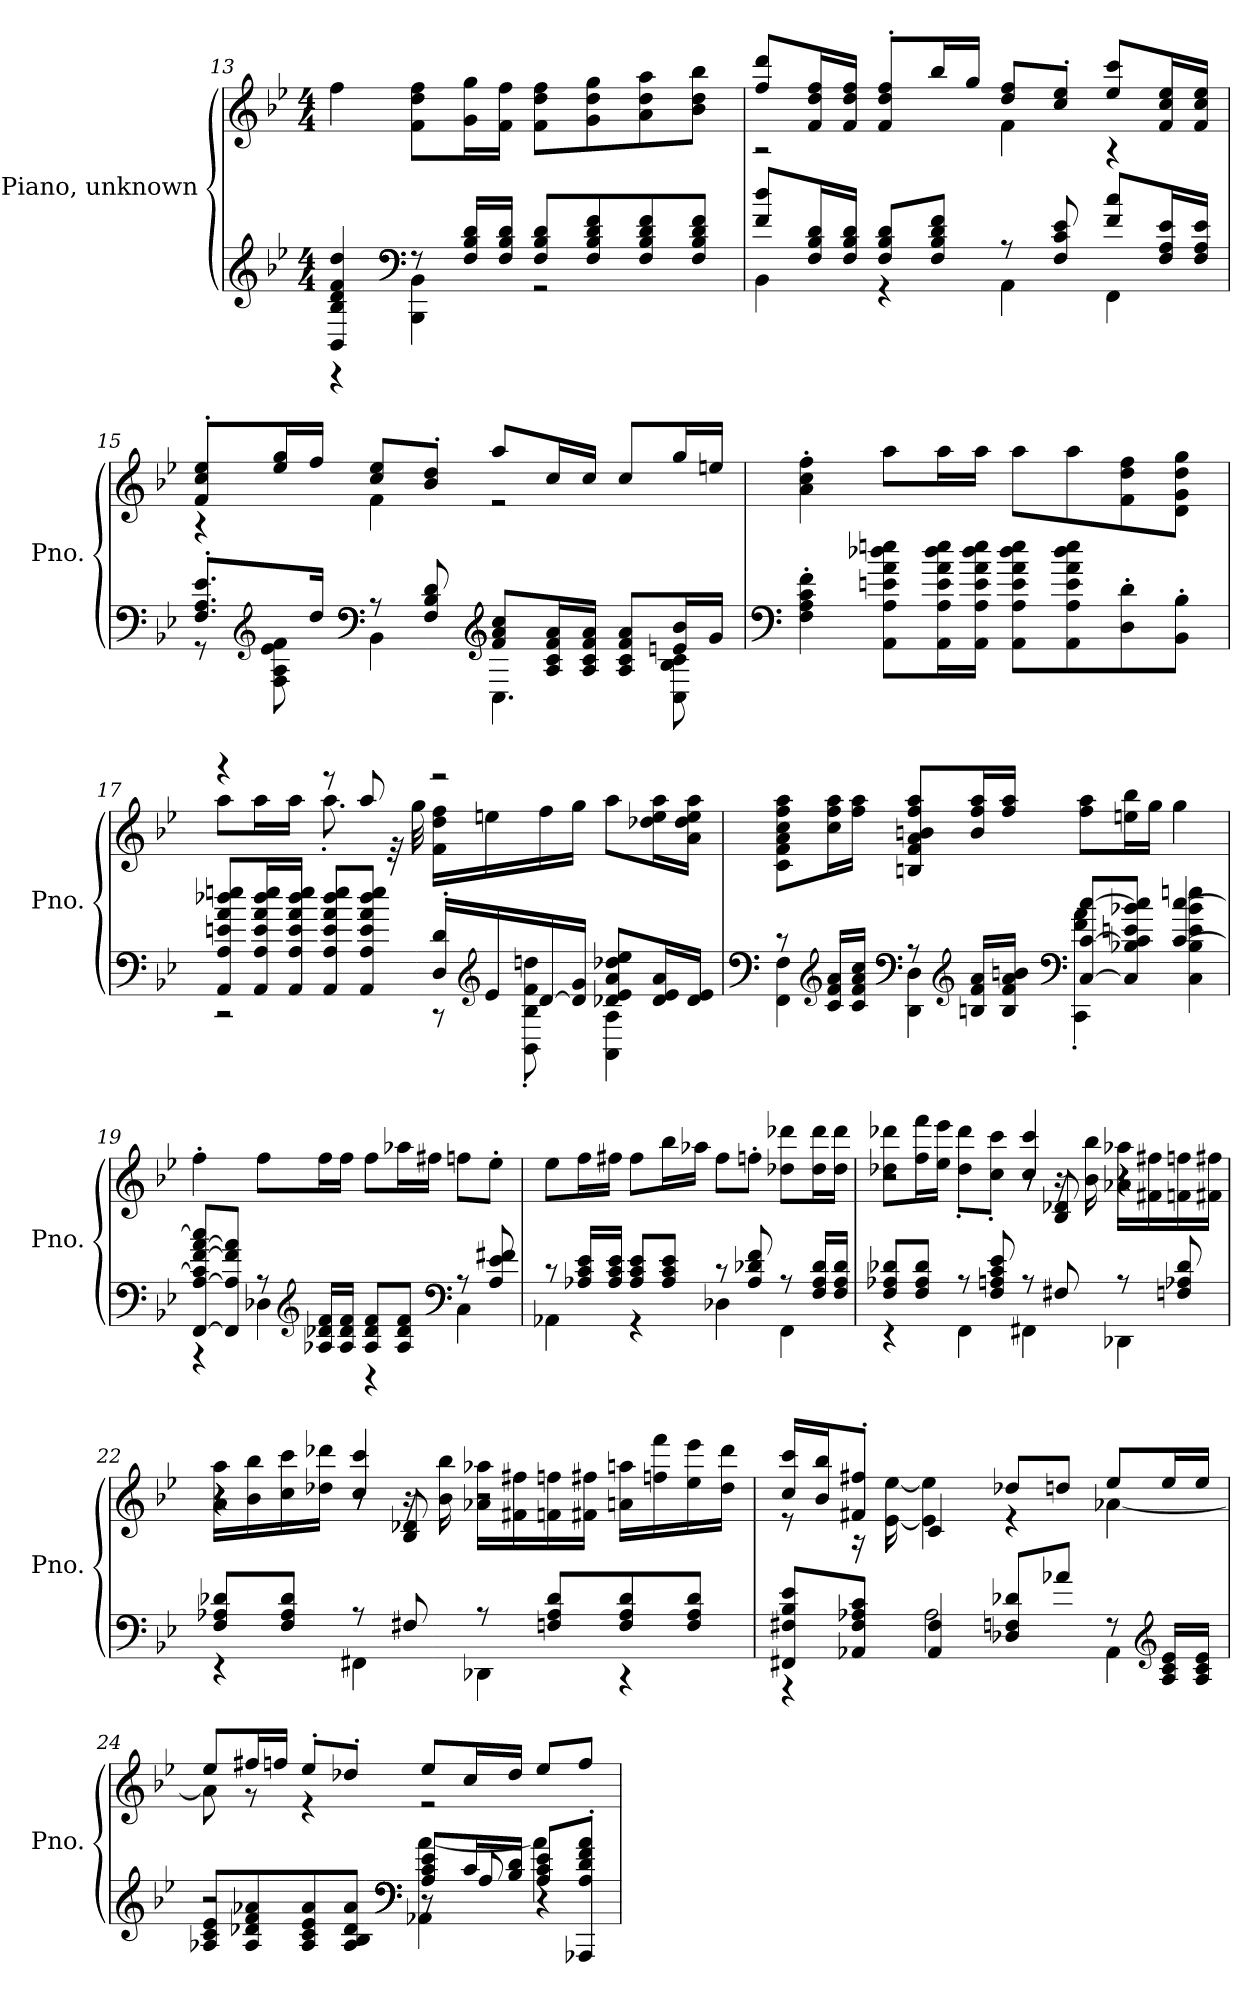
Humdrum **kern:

**kern	**kern
*part1	*part1
*staff2	*staff1
*I"Piano, unknown	*
*I'Pno.	*
!!LO:PB:g=z
*clefG2	*clefG2
*k[b-e-]	*k[b-e-]
*M4/4	*M4/4
=13	=13
*^	*
4BB-/ 4B-/ 4d/ 4f/ 4dd/	4r	4ff\
*clefF4	*	*
8r	4BBB-\ 4BB-\	8f\ 8dd\ 8ff\L
16F/ 16B-/ 16d/LL	.	16g\ 16gg\L
16F/ 16B-/ 16d/JJ	.	16f\ 16ff\JJ
8F/ 8B-/ 8d/L	2r	8f\ 8dd\ 8ff\L
8F/ 8B-/ 8d/ 8f/	.	8g\ 8dd\ 8gg\
8F/ 8B-/ 8d/ 8f/	.	8a\ 8dd\ 8aa\
8F/ 8B-/ 8d/ 8f/J	.	8b-\ 8dd\ 8bb-\J
=14	=14	=14
*	*	*^
8f/ 8dd/L	4BB-\	8ff/ 8ddd/L	2r
16F/ 16B-/ 16d/L	.	16f/ 16dd/ 16ff/L	.
16F/ 16B-/ 16d/JJ	.	16f/ 16dd/ 16ff/JJ	.
8F/ 8B-/ 8d/L	4r	8f/' 8dd/' 8ff/'L	.
8F/ 8B-/ 8d/ 8f/J	.	16bb-/L	.
.	.	16gg/JJ	.
8r	4AA\	8dd/ 8ff/L	4f\
8F/ 8c/ 8e-/	.	8cc/' 8ee-/'J	.
8f/ 8cc/L	4FF\	8ee-/ 8ccc/L	4r
16F/ 16A/ 16e-/L	.	16f/ 16cc/ 16ee-/L	.
16F/ 16A/ 16e-/JJ	.	16f/ 16cc/ 16ee-/JJ	.
!!LO:LB:g=z	!!
=15	=15	=15	=15
8.F/' 8.A/' 8.e-/'L	8r	8f/' 8cc/' 8ee-/'L	4r
*clefG2	*	*	*
.	8F\ 8A\ 8e-\ 8f\	16ee-/ 16gg/L	.
16dd/Jk	.	16ff/JJ	.
*clefF4	*	*	*
8r	4BB-\	8cc/ 8ee-/L	4f\
8F/ 8B-/ 8d/	.	8b-/' 8dd/'J	.
*clefG2	*	*	*
8f/ 8a/ 8cc/L	4.C\	8aa/L	2r
16A/ 16c/ 16f/ 16a/L	.	16cc/L	.
16A/ 16c/ 16f/ 16a/JJ	.	16cc/JJ	.
8A/ 8c/ 8f/ 8a/L	.	8cc/L	.
16en/ 16b-/L	8C\ 8B-\ 8c\	16gg/L	.
16g/JJ	.	16een/JJ	.
*v	*v	*	*
*	*v	*v
=16	=16
*clefF4	*
4F\' 4A\' 4c\' 4f\'	4a\' 4cc\' 4ff\'
8AA\ 8A\ 8en\ 8a\ 8dd-X\ 8een\L	8aa\L
16AA\ 16A\ 16e\ 16a\ 16dd-\ 16ee\L	16aa\L
16AA\ 16A\ 16e\ 16a\ 16dd-\ 16ee\JJ	16aa\JJ
8AA\ 8A\ 8e\ 8a\ 8dd-\ 8ee\L	8aa\L
8AA\ 8A\ 8e\ 8a\ 8dd-\ 8ee\	8aa\
8D\' 8d\'	8f\ 8dd\ 8ff\
8BB-\' 8B-\'J	8d\ 8g\ 8dd\ 8gg\J
!!LO:LB:g=z
=17	=17
*^	*^
8AA/ 8A/ 8en/ 8a/ 8dd-X/ 8een/L	2r	4r	8aa\L
16AA/ 16A/ 16e/ 16a/ 16dd-/ 16ee/L	.	.	16aa\L
16AA/ 16A/ 16e/ 16a/ 16dd-/ 16ee/JJ	.	.	16aa\JJ
8AA/ 8A/ 8e/ 8a/ 8dd-/ 8ee/L	.	8r	8.aa'\
8AA/ 8A/ 8e/ 8a/ 8dd-/ 8ee/J	.	8aa/	.
.	.	.	32r
.	.	.	32gg\
16D/' 16d/'LL	8r	2r	16f\ 16dd\ 16ff\LL
*clefG2	*	*	*
16e/	.	.	16een\
[16d/	8BB-\' 8B-\' 8f\' 8ddn\'	.	16ff\
16d/] 16g/JJ	.	.	16gg\JJ
8d-X/ 8e/ 8a/ 8dd-X/ 8ee/L	4AA\ 4A\	.	8aa\L
16d-/ 16e/ 16a/L	.	.	16dd-X\ 16ee\ 16aa\L
16d-/ 16e/JJ	.	.	16a\ 16dd-\ 16ee\ 16aa\JJ
*	*	*v	*v
!!LO:LB:g=z
=18	=18	=18
*clefF4	*	*
8r	4FF\ 4F\	8c\ 8f\ 8a\ 8cc\ 8ff\ 8aa\L
*clefG2	*	*
16c/ 16f/ 16a/LL	.	16cc\ 16ff\ 16aa\L
16c/ 16f/ 16a/ 16cc/JJ	.	16ff\ 16aa\JJ
*clefF4	*	*
8r	4DD\ 4D\	8Bn/ 8f/ 8a/ 8bn/ 8ff/ 8aa/L
*clefG2	*	*
16Bn/ 16f/ 16a/LL	.	16b/ 16ff/ 16aa/L
16B/ 16f/ 16a/ 16bn/JJ	.	16ff/ 16aa/JJ
*clefF4	*	*
[8C/ [8c/ [8cc/L	4CC\' 4f\' 4a\'	8ff\ 8aa\L
8C/] 8B-X/ 8c/] 8en/ 8b-X/ 8cc/]J	.	16een\ 16bb-\L
.	.	16gg\JJ
[4c/ [4cc/	4C\ 4B-\ 4e\ 4b-\ 4een\	4gg\
=19	=19	=19
[8FF/ [8A/ 8c/] [8f/ [8a/ 8cc/]L	4r	4ff'\
8FF/] 8A/] 8f/] 8a/]J	.	.
8r	4D-X\	8ff\L
*clefG2	*	*
16A-X/ 16d-X/ 16f/LL	.	16ff\L
16A-/ 16d-/ 16f/JJ	.	16ff\JJ
8A-/ 8d-/ 8f/L	4r	8ff\L
8A-/ 8d-/ 8f/J	.	16aa-X\L
.	.	16ff#X\JJ
*clefF4	*	*
8r	4C\	8ffn\L
8A-/ 8e-/ 8f#X/	.	8ee-'\J
!!LO:LB:g=z
=20	=20	=20
8r	4AA-X\	8ee-\L
16A-X/ 16c/ 16e-/LL	.	16ff\L
16A-/ 16c/ 16e-/JJ	.	16ff#X\JJ
8A-/ 8c/ 8e-/L	4r	8ff#\L
8A-/ 8c/ 8e-/J	.	16bb-\L
.	.	16aa-X\JJ
8r	4D-X\	8ff#\L
8A-/ 8d-X/ 8f/	.	8ffn'\J
8r	4FF\	8dd-X\ 8ddd-X\L
16F/ 16A-/ 16d-/LL	.	16dd-\ 16ddd-\L
16F/ 16A-/ 16d-/JJ	.	16dd-\ 16ddd-\JJ
=21	=21	=21
*	*	*^
*	*	*	*^
8F/ 8A-X/ 8d-X/L	4r	2r	8dd-X\ 8ddd-X\L	2r
8F/ 8A-/ 8d-/J	.	.	16ff\ 16fff\L	.
.	.	.	16ee-\ 16eee-\JJ	.
8r	4FF\	.	8dd-\' 8ddd-\'L	.
8F/ 8An/ 8c/ 8e-/	.	.	8cc\' 8ccc\'J	.
8r	4FF#X\	4cc/ 4ccc/	8r	8r
8F#X/	.	.	16r	8B-/ 8d-X/
.	.	.	16b-\ 16bb-\	.
8r	4DD-X\	4r	16a-X\ 16aa-X\LL	4r
.	.	.	16f#X\ 16ff#X\	.
8Fn/ 8A-X/ 8d-/	.	.	16fn\ 16ffn\	.
.	.	.	16f#X\ 16ff#X\JJ	.
!!LO:LB:g=z	!!	!!
=22	=22	=22	=22	=22
8F/ 8A-X/ 8d-X/L	4r	4r	16a\ 16aa\LL	4r
.	.	.	16b-\ 16bb-\	.
8F/ 8A-/ 8d-/J	.	.	16cc\ 16ccc\	.
.	.	.	16dd-X\ 16ddd-X\JJ	.
8r	4FF#X\	4cc/ 4ccc/	8r	8r
8F#X/	.	.	16r	8B-/ 8d-X/
.	.	.	16b-\ 16bb-\	.
8r	4DD-X\	2r	16a-X\ 16aa-X\LL	2r
.	.	.	16f#X\ 16ff#X\	.
8Fn/ 8A-/ 8d-/L	.	.	16fn\ 16ffn\	.
.	.	.	16f#X\ 16ff#X\JJ	.
8F/ 8A-/ 8d-/	4r	.	16an\ 16aan\LL	.
.	.	.	16ffn\ 16fff\	.
8F/ 8A-/ 8d-/J	.	.	16ee-\ 16eee-\	.
.	.	.	16dd-\ 16ddd-\JJ	.
*	*	*	*v	*v
=23	=23	=23	=23
8FF#X/ 8F#X/ 8B-/ 8e-/L	4r	16cc/ 16ccc/LL	8r
.	.	16b-/ 16bb-/J	.
8AA-X/ 8F#/ 8A-X/ 8c/J	.	8f#X/' 8ff#X/'J	16r
.	.	.	[16e-\ [16ee-\
4AA-/ 4F#/	2A-\	4c/	4e-\] 4ee-\]
8D-X/ 8Fn/ 8d-X/L	.	8dd-X/L	4r
8a-X/J	.	8ddn/J	.
8r	4AA-\	8ee-/L	[4a-X\
*clefG2	*	*	*
16A-/ 16c/ 16e-/LL	.	16ee-/L	.
16A-/ 16c/ 16e-/JJ	.	16ee-/JJ	.
!!LO:PB:g=z	!!
=24	=24	=24	=24
*	*^	*	*
8A-X/ 8c/ 8e-/L	2r	2r	8ee-/L	8a-\]
8A-/ 8d-X/ 8f/ 8a-X/	.	.	16ff#X/L	8r
.	.	.	16ffn/JJ	.
8A-/ 8c/ 8e-/ 8a-/	.	.	8ee-'/L	4r
8A-/ 8B-/ 8d-/ 8a-/J	.	.	8dd-X'/J	.
*clefF4	*	*	*	*
8A-/ 8c/ 8e-/L	4AA-X\ [4a-\	8r	8ee-/L	2r
16c/L	.	8A-/	16cc/L	.
16B-/ 16d-/JJ	.	.	16dd-/JJ	.
8A-/ 8c/ 8e-/L	4a-\]	4r	8ee-/L	.
8AAA-X/' 8A-/' 8d-/' 8f/' 8a-/'J	.	.	8ff/J	.
*v	*v	*v	*	*
*	*v	*v
=	=
*-	*-
